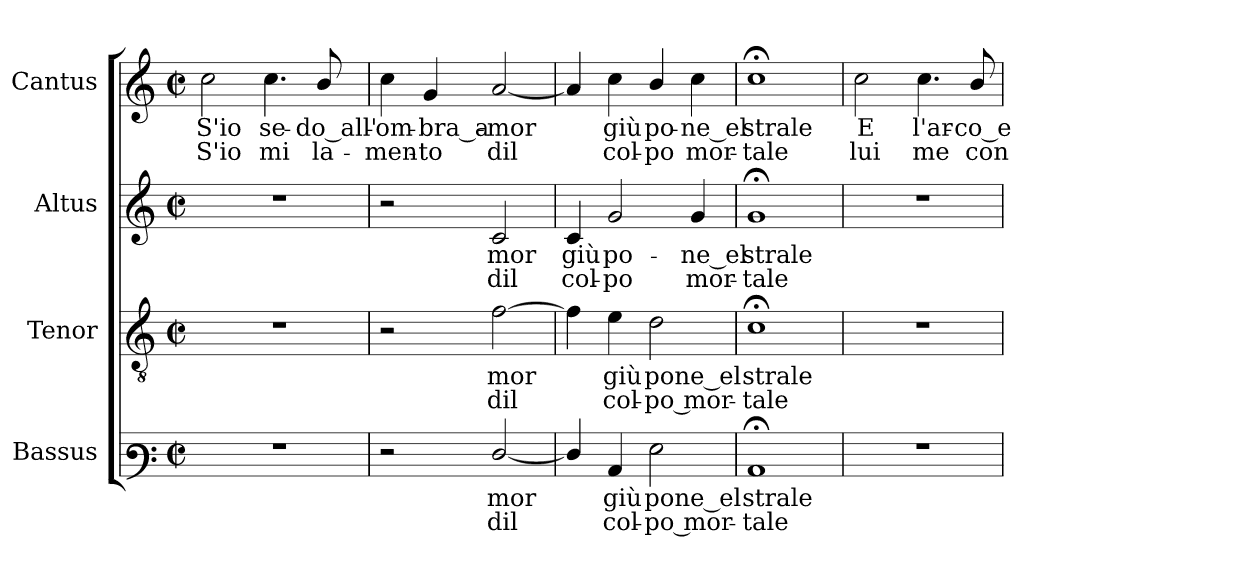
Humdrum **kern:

**kern	**text	**text	**kern	**text	**text	**kern	**text	**text	**kern	**text	**text
*part4	*part4	*part4	*part3	*part3	*part3	*part2	*part2	*part2	*part1	*part1	*part1
*staff4	*staff4	*staff4	*staff3	*staff3	*staff3	*staff2	*staff2	*staff2	*staff1	*staff1	*staff1
*I"Bassus	*	*	*I"Tenor	*	*	*I"Altus	*	*	*I"Cantus	*	*
*I'B.	*	*	*I'T.	*	*	*I'A.	*	*	*I'S.	*	*
!!LO:PB:g=z
*clefF3	*	*	*clefGv2	*	*	*clefG2	*	*	*clefG2	*	*
*	*	*	*ITrd7c12	*	*	*	*	*	*	*	*
*k[]	*	*	*k[]	*	*	*k[]	*	*	*k[]	*	*
*C:	*	*	*C:	*	*	*C:	*	*	*C:	*	*
*M2/2	*	*	*M2/2	*	*	*M2/2	*	*	*M2/2	*	*
*met(c|)	*	*	*met(c|)	*	*	*met(c|)	*	*	*met(c|)	*	*
=1	=1	=1	=1	=1	=1	=1	=1	=1	=1	=1	=1
!	!	!	!	!	!	!	!	!	!	!LO:LY:b:color=#000000	!LO:LY:b:color=#000000
1r	.	.	1r	.	.	1r	.	.	2cci\	S'io	S'io
!	!	!	!	!	!	!	!	!	!	!LO:LY:b:color=#000000	!LO:LY:b:color=#000000
.	.	.	.	.	.	.	.	.	4.cci\	se-	mi
!	!	!	!	!	!	!	!	!	!	!LO:LY:b:color=#000000	!LO:LY:b:color=#000000
.	.	.	.	.	.	.	.	.	8bi/	-do_all'-	la-
=2	=2	=2	=2	=2	=2	=2	=2	=2	=2	=2	=2
!	!	!	!	!	!	!	!	!	!	!LO:LY:b:color=#000000	!LO:LY:b:color=#000000
2r	.	.	2r	.	.	2r	.	.	4cci\	-om-	-men-
!	!	!	!	!	!	!	!	!	!	!LO:LY:b:color=#000000	!LO:LY:b:color=#000000
.	.	.	.	.	.	.	.	.	4gi/	-bra_a-	-to
!	!LO:LY:b:color=#000000	!LO:LY:b:color=#000000	!	!	!	!	!	!	!	!	!
!	!	!	!	!LO:LY:b:color=#000000	!LO:LY:b:color=#000000	!	!	!	!	!	!
!	!	!	!	!	!	!	!LO:LY:b:color=#000000	!LO:LY:b:color=#000000	!	!	!
!	!	!	!	!	!	!	!	!	!	!LO:LY:b:color=#000000	!LO:LY:b:color=#000000
[2Fi/	mor	dil	[2Fi\	mor	dil	2ci/	mor	dil	[2ai/	-mor	dil
=3	=3	=3	=3	=3	=3	=3	=3	=3	=3	=3	=3
!	!	!	!	!	!	!	!LO:LY:b:color=#000000	!LO:LY:b:color=#000000	!	!	!
4Fi/]	.	.	4Fi\]	.	.	4ci/	giù	col-	4ai/]	.	.
!	!LO:LY:b:color=#000000	!LO:LY:b:color=#000000	!	!	!	!	!	!	!	!	!
!	!	!	!	!LO:LY:b:color=#000000	!LO:LY:b:color=#000000	!	!	!	!	!	!
!	!	!	!	!	!	!	!LO:LY:b:color=#000000	!LO:LY:b:color=#000000	!	!	!
!	!	!	!	!	!	!	!	!	!	!LO:LY:b:color=#000000	!LO:LY:b:color=#000000
4Ci/	giù	col-	4Ei\	giù	col-	2gi/	po-	-po	4cci\	giù	col-
!	!LO:LY:b:color=#000000	!LO:LY:b:color=#000000	!	!	!	!	!	!	!	!	!
!	!	!	!	!LO:LY:b:color=#000000	!LO:LY:b:color=#000000	!	!	!	!	!	!
!	!	!	!	!	!	!	!	!	!	!LO:LY:b:color=#000000	!LO:LY:b:color=#000000
2Gi\	pone_el	-po mor-	2Di\	pone_el	-po mor-	.	.	.	4bi/	po-	-po
!	!	!	!	!	!	!	!LO:LY:b:color=#000000	!LO:LY:b:color=#000000	!	!	!
!	!	!	!	!	!	!	!	!	!	!LO:LY:b:color=#000000	!LO:LY:b:color=#000000
.	.	.	.	.	.	4gi/	-ne_el	mor-	4cci\	-ne_el	mor-
=4	=4	=4	=4	=4	=4	=4	=4	=4	=4	=4	=4
!	!LO:LY:b:color=#000000	!LO:LY:b:color=#000000	!	!	!	!	!	!	!	!	!
!	!	!	!	!LO:LY:b:color=#000000	!LO:LY:b:color=#000000	!	!	!	!	!	!
!	!	!	!	!	!	!	!LO:LY:b:color=#000000	!LO:LY:b:color=#000000	!	!	!
!	!	!	!	!	!	!	!	!	!	!LO:LY:b:color=#000000	!LO:LY:b:color=#000000
1C;i	strale	-tale	1C;i	strale	-tale	1g;i	strale	-tale	1cc;i	strale	-tale
!!LO:LB:g=z
=5	=5	=5	=5	=5	=5	=5	=5	=5	=5	=5	=5
!	!	!	!	!	!	!	!	!	!	!LO:LY:b:color=#000000	!LO:LY:b:color=#000000
1r	.	.	1r	.	.	1r	.	.	2cci\	E	lui
!	!	!	!	!	!	!	!	!	!	!LO:LY:b:color=#000000	!LO:LY:b:color=#000000
.	.	.	.	.	.	.	.	.	4.cci\	l'ar-	me
!	!	!	!	!	!	!	!	!	!	!LO:LY:b:color=#000000	!LO:LY:b:color=#000000
.	.	.	.	.	.	.	.	.	8bi/	-co_e	con-
=	=	=	=	=	=	=	=	=	=	=	=
*-	*-	*-	*-	*-	*-	*-	*-	*-	*-	*-	*-
